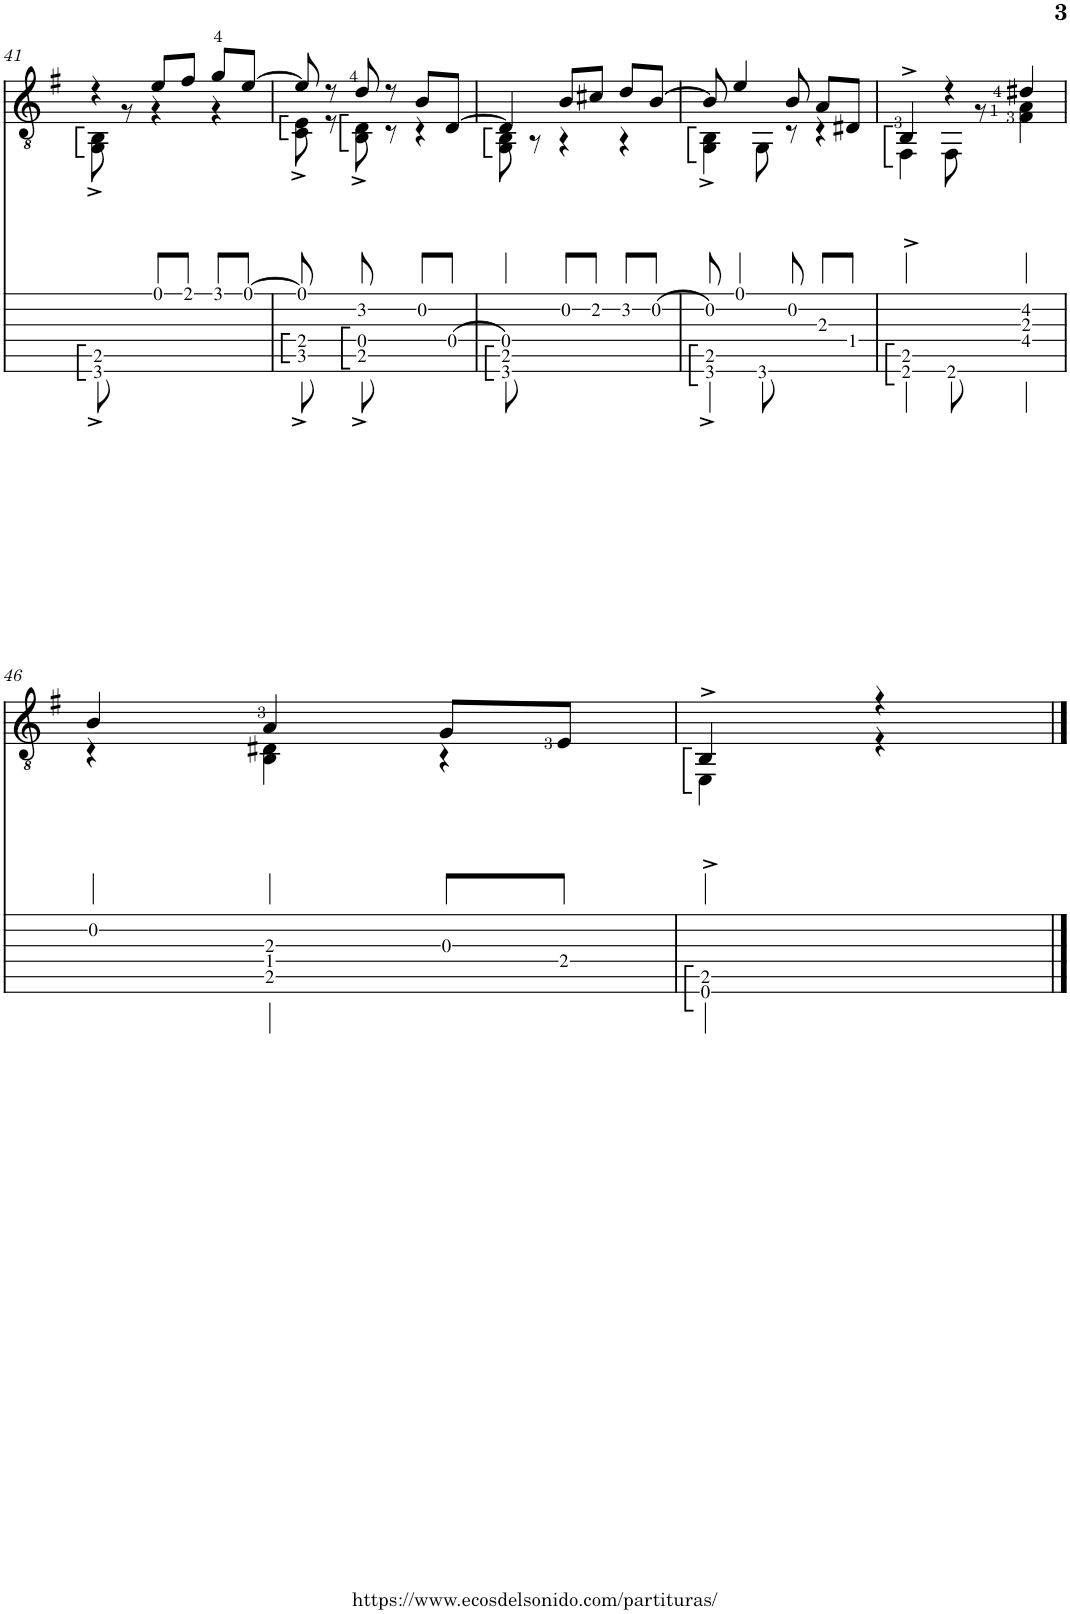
**kern	**kern
*part2	*part1
*staff2	*staff1
*I"Chitarra classica (Intavolatura)	*I"Classical Guitar
!!LO:PB:g=z
*	*clefGv2
*k[f#]	*k[f#]
*M3/4	*M3/4
=41	=41
*^	*^
4r	8GG\^ 8BB\^	4r	8GG\^ 8BB\^
.	8r	.	8r
8e/L	4r	8e/L	4r
8f#/J	.	8f#/J	.
8g/L	4r	8g/L	4r
[8e/J	.	[8e/J	.
=42	=42	=42	=42
8e/]	8C\^ 8E\^	8e/]	8C\^ 8E\^
8r	8r	8r	8r
8d/	8BB\^ 8D\^	8d/	8BB\^ 8D\^
8r	8r	8r	8r
8B/L	4r	8B/L	4r
[8D/J	.	[8D/J	.
=43	=43	=43	=43
4D/]	8GG\ 8BB\	4D/]	8GG\ 8BB\
.	8r	.	8r
8B/L	4r	8B/L	4r
8c#X/J	.	8c#X/J	.
8d/L	4r	8d/L	4r
[8B/J	.	[8B/J	.
=44	=44	=44	=44
8B/]	4GG\^ 4BB\^	8B/]	4GG\^ 4BB\^
4e/	.	4e/	.
.	8GG\	.	8GG\
8B/	8r	8B/	8r
8A/L	4r	8A/L	4r
8D#X/J	.	8D#X/J	.
=45	=45	=45	=45
4BB^/	4FF#\	4BB^/	4FF#\
4r	8FF#\	4r	8FF#\
.	8r	.	8r
4d#X/	4F#\ 4A\	4d#X/	4F#\ 4A\
!!LO:LB:g=z	!!
=46	=46	=46	=46
4B/	4r	4B/	4r
4A/	4BB\ 4D#X\	4A/	4BB\ 4D#X\
8G/L	4r	8G/L	4r
8E/J	.	8E/J	.
=47	=47	=47	=47
4BB^/	4EE\	4BB^/	4EE\
4r	4r	4r	4r
*v	*v	*	*
*	*v	*v
==	==
*-	*-
